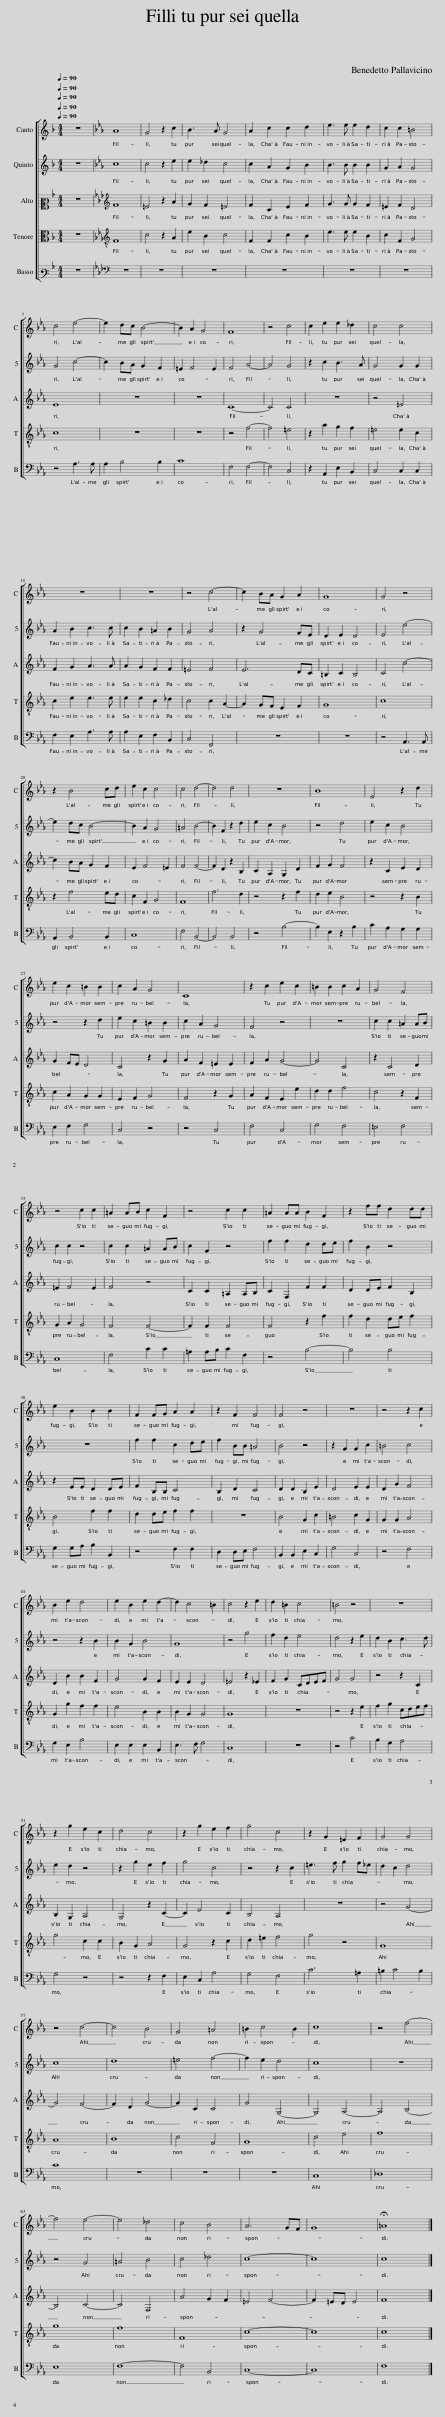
X:1
%%score [ 1 2 3 4 5 ]
L:1/8
Q:1/4=90
M:4/4
I:linebreak $
K:F
V:1 treble
V:2 treble
V:3 alto2
V:4 alto
V:5 bass3
V:1
 z8 |[K:Eb] A8 | G4 z2 c2 | B3 A G4 | A2 c2 c2 d2 | %5
 e3 e e2 d2 | c2 c2 =B4 |$ c4 e4- | e2 dc B4- | B2 A2 G4 | %10
 F8 | z4 c4 | c2 e2 e2 _d2 | c4 c4 |$ z8 | %15
 z8 | z4 c4- | c2 BA G2 A2 | G8 | G4 z4 |$ %20
 z2 B4 cd | e2 c2 c4 | c4 d4- | d4 d4 | z8 | %25
 B8 | E4 z2 d2 |$ e2 c2 =B2 B2 | c2 A2 G4 | C8 | %30
 z2 c2 e2 c2 | =B2 B2 c2 A2 | G4 F4 |$ z4 c2 c2 | =A2 AB c2 F2 | %35
 z4 c2 c2 | =A2 AA B2 F2 | z2 ff d2 dd |$ e2 B2 B2 B2 | F2 FG A2 A2 | %40
 z2 F2 F4 | F4 z4 | z8 | z4 z2 c2 |$ B2 e2 d4 | %45
 e2 B2 e2 d2- | d2 c4 =B2 | c4 z2 e2 | d2 =B2 c4 | =B4 z4 | %50
 z8 |$ z2 g2 e2 c2 | d4 c4 | z2 g2 e2 f2 | g4 c4 | %55
 z2 G2 =E2 F2 | G4 G4 |$ z4 c4- | c4 B4 | G4 =A4 | %60
 =B2 c4 B2 | c8 | z4 f4- |$ f4 e4- | e4 _d4 | %65
 c4 B4 | A6 GF | G8 | !fermata!=A8 |] %69
V:2
 z8 |[K:Eb] c8 | c4 z2 e2 | e2 _d2 c4 | c2 A2 G2 B2 | %5
 B3 B B2 B2 | G2 A2 G4 |$ G4 c4- | c2 BA G2 F2 | =E2 F4 E2 | %10
 F4 A4- | A4 G4 | z2 c2 B3 A | G4 G2 G2 |$ A2 B2 c3 c | %15
 c2 B2 =A2 B2 | G4 A4 | z2 G4 FE | D2 E2 D4 | E4 e4- |$ %20
 e2 dc B4- | B2 A2 G4 | =A4 B4- | B2 F2 z2 d2 | e2 c2 B4 | %25
 z4 d4 | e2 c2 B4 |$ z4 z2 d2 | e2 c2 =B2 B2 | c2 A2 G4 | %30
 F4 z4 | z8 | c2 c2 =A2 AB |$ c2 c2 z4 | c2 c2 =A2 AB | %35
 c2 F2 z4 | f2 f2 d2 de | f2 B2 z4 |$ z8 | f2 f2 c2 de | %40
 f2 BB =A4 | B4 z4 | z2 G2 G2 c2 | =B4 c4 |$ z4 z2 B2 | %45
 B2 G2 B4 | G8 | z4 g4 | f2 d2 e4 | d4 z2 e2 | %50
 d2 B2 c3 d |$ e2 d2 z4 | z2 g2 e2 f2 | g4 c4 | z4 z2 c2 | %55
 =e3 f g2 f_e | d2 c2 d4 |$ c8 | d8 | =e4 f4- | %60
 f2 e2 d4 | c8 | z8 |$ z4 G4 | =A4 B4 | %65
 c4 _d4 | c8- | c8 | c8 |] %69
V:3
 z8 |[K:Eb][K:treble] F8 | =E4 z2 A2 | G2 F2 =E4 | F2 C2 E2 F2 | %5
 G3 G G2 F2 | =E2 F2 D4 |$ E8 | z8 | z8 | %10
 C8- | C4 C4 | z8 | z4 =E4 |$ F2 G2 A3 A | %15
 A2 G2 F2 F2 | =E4 F4 | E6 DC | =B,2 C2 B,4 | C4 c4- |$ %20
 c2 BA G2 F2 | E2 F4 =E2 | F4 F4- | F2 D2 z2 B,2 | C2 A,2 G,2 D2 | %25
 F2 G2 F4 | z2 C2 E2 D2 |$ G2 FE D4 | C4 z2 G2 | A2 F2 =E2 E2 | %30
 F2 A2 G4- | G4 C4 | z2 C4 D2 |$ =E2 F4 E2 | F4 z4 | %35
 C2 C2 =A,2 A,B, | C2 F,2 F2 F2 | D2 DE F2 B,2 |$ z2 EE D2 DE | F2 B,B, C4 | %40
 B,2 D2 C4 | D2 D2 B,2 E2 | D4 E2 E2 | D2 G2 F4 |$ D2 B2 B2 F2 | %45
 G4 G2 F2 | E2 E2 D4 | =E4 z2 _E2 | F2 G2 CDEF | G4 G4 | %50
 z4 z2 C2 |$ B,2 G,2 A,4 | G,4 z2 C2- | C2 E4 C2 | B,4 A,4 | %55
 z8 | z4 G4- |$ G4 F4- | F2 D2 G4- | G2 C2 C4 | %60
 G4 G,4- | G,4 A,4- | A,4 B,4- |$ B,4 C4- | C4 F,4 | %65
 A4 G2 F2 | =E4 F4- | F2 =ED E4 | F8 |] %69
V:4
 z8 |[K:Eb][K:treble-8] F8 | c4 z2 A2 | e2 B2 c4 | F2 F2 c2 B2 | %5
 e3 e e2 B2 | c2 F2 G4 |$ c8 | z8 | z8 | %10
 z4 f4- | f4 =e4 | z2 a2 g2 f2 | =e4 e2 c2 |$ c2 e2 e3 e | %15
 e2 e2 c2 _d2 | c4 c2 A2- | A2 GF E2 F2 | G8 | c8 |$ %20
 z2 f4 ed | c2 F2 G4 | F8 | f6 d2 | z4 z2 f2 | %25
 d2 e2 B4 | z4 z2 B2 |$ c2 A2 G2 G2 | E2 F2 G4 | F4 z2 G2 | %30
 A2 F2 E2 e2 | d2 d2 f4 | c4 z2 F2 |$ G2 A2 G4 | F4 F4- | %35
 F2 F2 F4 | F4 z2 f2 | f2 d2 de f2 |$ B4 f2 f2 | d2 de f2 f2 | %40
 z8 | B4 G2 c2 | =B4 c2 G2 | G2 G2 A4 |$ G2 g2 f2 f2 | %45
 e4 B2 B2 | B2 G2 G4 | G8 | z8 | z4 z2 e2 | %50
 f2 g2 cdef |$ g4 c2 c2 | B2 G2 A4 | G4 z2 c2 | d2 =e2 f4 | %55
 g4 z4 | G8 |$ A8 | B8 | c4 F4 | %60
 G8 | c4 e4 | f8 |$ g8 | f8 | %65
 F8 | c8- | c8 | c8 |] %69
V:5
 z8 |[K:Eb][K:bass] z8 | z8 | z8 | z8 | %5
 z8 | z8 |$ z4 A,3 A, | A,2 B,4 B,2 | C8 | %10
 F,4 F,4- | F,4 C,4 | z2 A,,2 E,2 B,,2 | C,4 C,2 C,2 |$ F,2 E,2 A,3 A, | %15
 A,2 E,2 F,2 B,,2 | C,4 F,,4 | z8 | z8 | z4 A,,3 A,, |$ %20
 A,,2 B,,4 B,,2 | C,8 | F,4 B,,4- | B,,4 B,,4 | z4 B,4- | %25
 B,2 E,2 z2 B,2 | C2 A,2 G,2 G,2 |$ E,2 F,2 G,4 | C,4 z4 | z4 C,4 | %30
 F,4 C,4 | G,4 F,4 | =E,4 F,4 |$ C,8 | F,4 C2 C2 | %35
 =A,2 A,B, C2 F,2 | z4 B,4- | B,4 B,4 |$ G,2 G,A, B,2 B,,2 | z4 F,2 F,2 | %40
 D,2 D,E, F,4 | B,,2 B,,2 E,2 C,2 | G,4 C,4 | z4 F,4 |$ G,2 E,2 B,4 | %45
 E,2 E,2 E,2 B,,2 | E,3 F, G,4 | C,8 | z8 | z4 C4 | %50
 B,2 G,2 A,4 |$ G,4 z4 | z4 z2 F,2 | E,2 C,2 A,4 | G,4 F,4 | %55
 C6 =A,2 | =B,2 C4 B,2 |$ C8 | z8 | z8 | %60
 z8 | C,8 | _D,8 |$ E,8 | F,8- | %65
 F,4 B,,4 | C,8- | C,8 | F,8 |] %69
